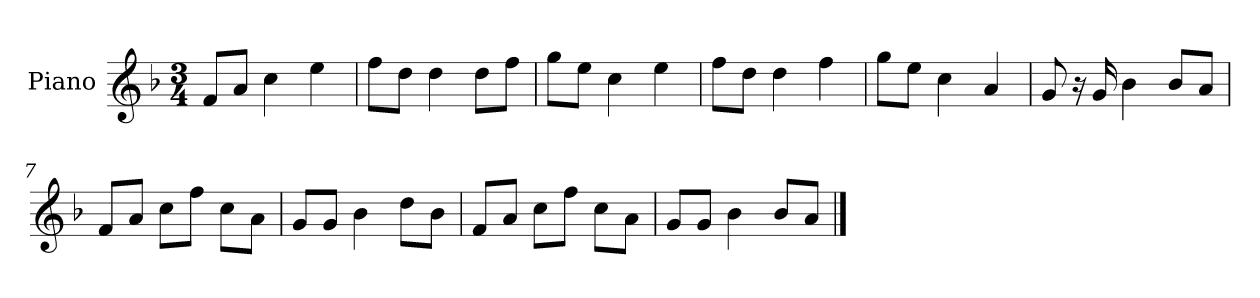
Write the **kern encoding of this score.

**kern
*part1
*staff1
*I"Piano
*I'P-no
*clefG2
*k[b-]
*M3/4
*MM181
=1
8f/L
8a/J
4cc\
4ee\
=2
8ff\L
8dd\J
4dd\
8dd\L
8ff\J
=3
8gg\L
8ee\J
4cc\
4ee\
=4
8ff\L
8dd\J
4dd\
4ff\
=5
8gg\L
8ee\J
4cc\
4a/
=6
8g/
16r
16g/
4b-\
8b-/L
8a/J
=7
8f/L
8a/J
8cc\L
8ff\J
8cc\L
8a\J
!!LO:LB:g=z
=8
8g/L
8g/J
4b-\
8dd\L
8b-\J
=9
8f/L
8a/J
8cc\L
8ff\J
8cc\L
8a\J
=10
8g/L
8g/J
4b-\
8b-/L
8a/J
==
*-
